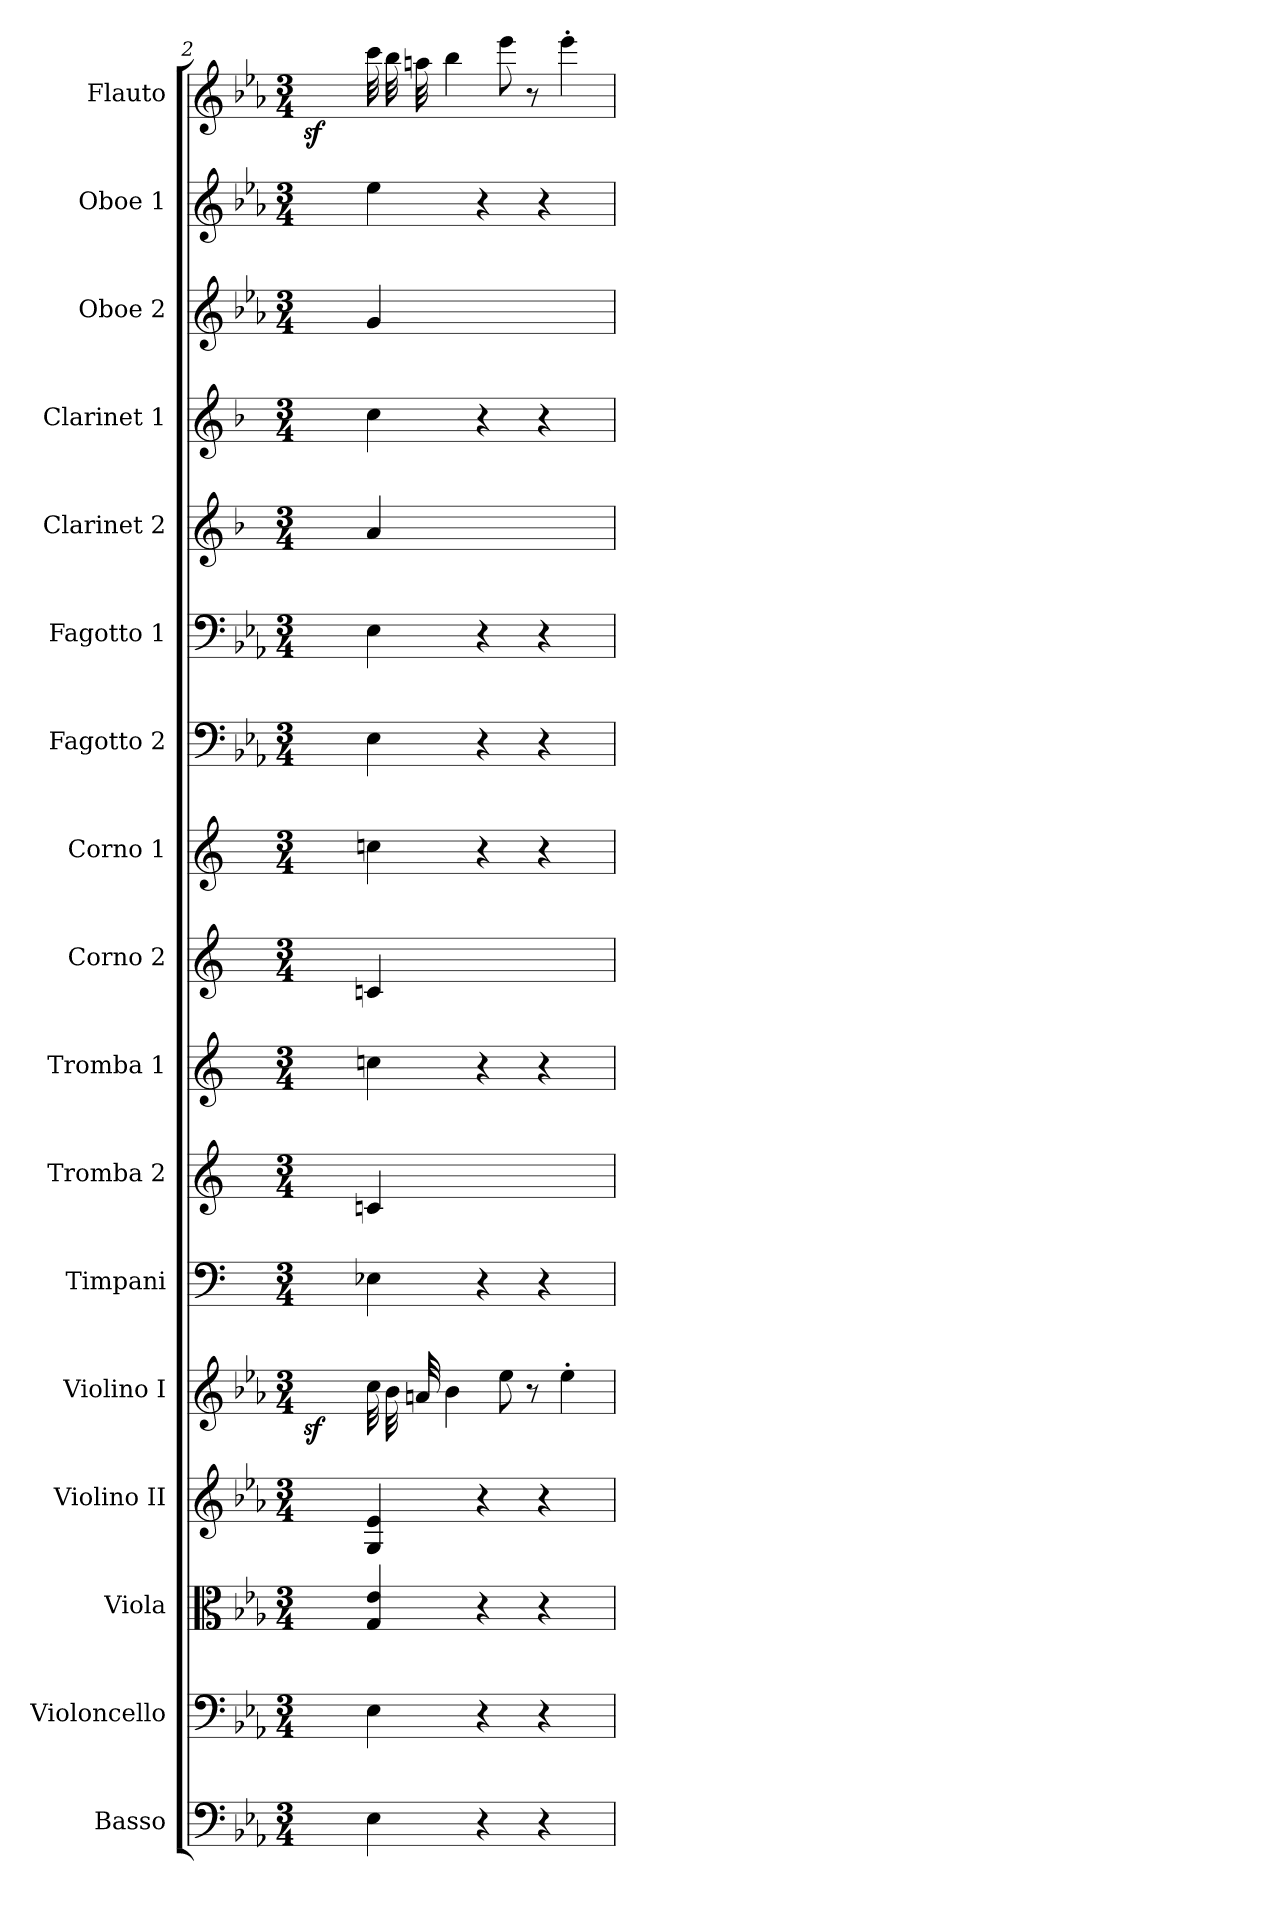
**kern	**kern	**kern	**kern	**kern	**dynam	**kern	**kern	**kern	**kern	**kern	**kern	**kern	**kern	**kern	**kern	**kern	**kern	**dynam
*part17	*part16	*part15	*part14	*part13	*part13	*part12	*part11	*part10	*part9	*part8	*part7	*part6	*part5	*part4	*part3	*part2	*part1	*part1
*staff17	*staff16	*staff15	*staff14	*staff13	*staff13	*staff12	*staff11	*staff10	*staff9	*staff8	*staff7	*staff6	*staff5	*staff4	*staff3	*staff2	*staff1	*staff1
*I"Basso	*I"Violoncello	*I"Viola	*I"Violino II	*I"Violino I	*	*I"Timpani	*I"Tromba 2	*I"Tromba 1	*I"Corno 2	*I"Corno 1	*I"Fagotto 2	*I"Fagotto 1	*I"Clarinet 2	*I"Clarinet 1	*I"Oboe 2	*I"Oboe 1	*I"Flauto	*
*	*I'Vc	*I'Vla	*I'Vln	*I'Vln	*	*	*	*	*	*	*	*	*I'Cl	*I'Cl	*I'Ob	*I'Ob	*I'Fl	*
*clefF4	*clefF4	*clefC3	*clefG2	*clefG2	*	*clefF4	*clefG2	*clefG2	*clefG2	*clefG2	*clefF4	*clefF4	*clefG2	*clefG2	*clefG2	*clefG2	*clefG2	*
*ITrd7c12	*	*	*	*	*	*	*ITrd-2c-3	*ITrd-2c-3	*ITrd5c9	*ITrd5c9	*	*	*ITrd1c2	*ITrd1c2	*	*	*	*
*k[b-e-a-]	*k[b-e-a-]	*k[b-e-a-]	*k[b-e-a-]	*k[b-e-a-]	*	*	*	*	*	*	*k[b-e-a-]	*k[b-e-a-]	*k[b-e-a-]	*k[b-e-a-]	*k[b-e-a-]	*k[b-e-a-]	*k[b-e-a-]	*
*M3/4	*M3/4	*M3/4	*M3/4	*M3/4	*	*M3/4	*M3/4	*M3/4	*M3/4	*M3/4	*M3/4	*M3/4	*M3/4	*M3/4	*M3/4	*M3/4	*M3/4	*
=2	=2	=2	=2	=2	=2	=2	=2	=2	=2	=2	=2	=2	=2	=2	=2	=2	=2	=2
2ryy	2ryy	2ryy	2ryy	2ryy	sf	2ryy	2ryy	2ryy	2ryy	2ryy	2ryy	2ryy	2ryy	2ryy	2ryy	2ryy	2ryy	sf
4EE-	4E-	4G 4e-	4G 4e-	32cc	.	4E-X	4e-X	4ee-X	4E-X	4e-X	4E-	4E-	4g	4b-	4g	4ee-	32ccc	.
.	.	.	.	32b-	.	.	.	.	.	.	.	.	.	.	.	.	32bb-	.
.	.	.	.	32an	.	.	.	.	.	.	.	.	.	.	.	.	32aan	.
.	.	.	.	4b-	.	.	.	.	.	.	.	.	.	.	.	.	4bb-	.
4r	4r	4r	4r	.	.	4r	4ryy	4r	4ryy	4r	4r	4r	4ryy	4r	4ryy	4r	.	.
.	.	.	.	8ee-	.	.	.	.	.	.	.	.	.	.	.	.	8eee-	.
.	.	.	.	8r	.	.	.	.	.	.	.	.	.	.	.	.	8r	.
4r	4r	4r	4r	.	.	4r	4ryy	4r	4ryy	4r	4r	4r	4ryy	4r	4ryy	4r	.	.
.	.	.	.	4ee-'	.	.	.	.	.	.	.	.	.	.	.	.	4eee-'	.
16.ryy	16.ryy	16.ryy	16.ryy	.	.	16.ryy	16.ryy	16.ryy	16.ryy	16.ryy	16.ryy	16.ryy	16.ryy	16.ryy	16.ryy	16.ryy	.	.
=	=	=	=	=	=	=	=	=	=	=	=	=	=	=	=	=	=	=
*-	*-	*-	*-	*-	*-	*-	*-	*-	*-	*-	*-	*-	*-	*-	*-	*-	*-	*-
